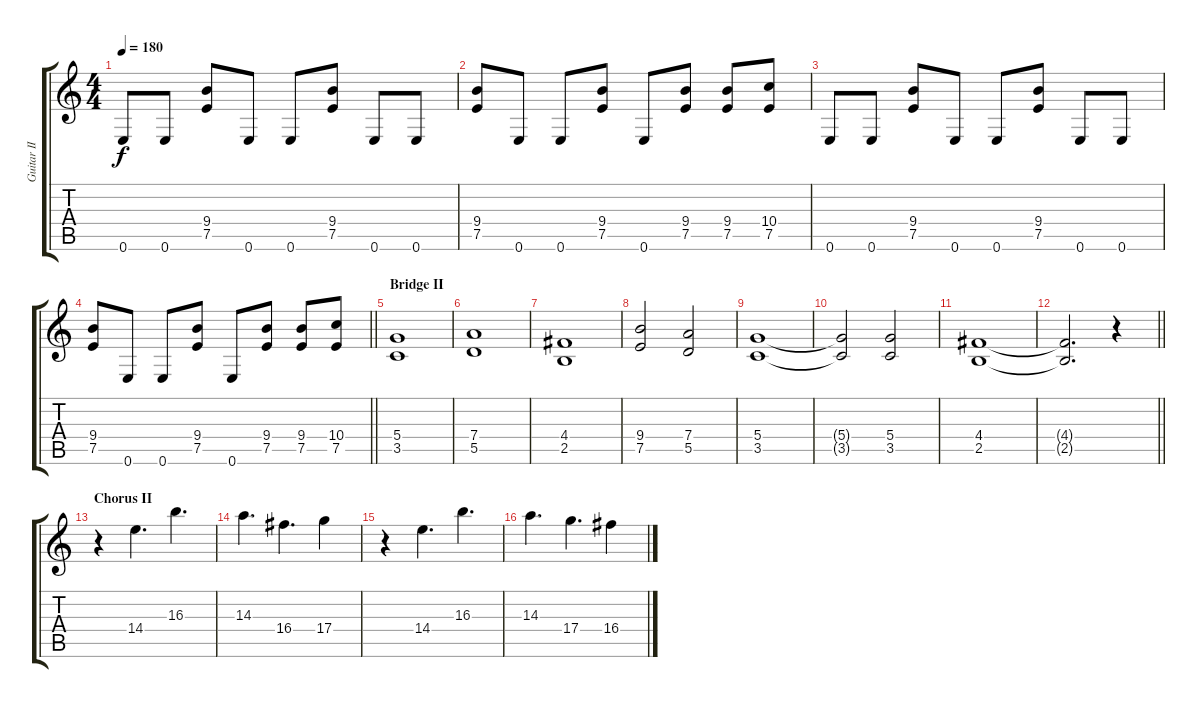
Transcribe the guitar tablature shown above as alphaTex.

\track ("Guitar II" "Guitar II") {instrument overdrivenguitar}
\staff {score tabs}
\tuning (E4 B3 G3 D3 A2 E2) {hide}
\ts (4 4)
\tempo 180
\clef g2
\ks c
0.6.8{dy f} 0.6.8 (9.4 7.5).8 0.6.8 0.6.8 (9.4 7.5).8 0.6.8 0.6.8 |
(9.4 7.5).8 0.6.8 0.6.8 (9.4 7.5).8 0.6.8 (9.4 7.5).8 (9.4 7.5).8 (10.4 7.5).8 |
0.6.8 0.6.8 (9.4 7.5).8 0.6.8 0.6.8 (9.4 7.5).8 0.6.8 0.6.8 |
\barLineRight lightlight
(9.4 7.5).8 0.6.8 0.6.8 (9.4 7.5).8 0.6.8 (9.4 7.5).8 (9.4 7.5).8 (10.4 7.5).8 |
\section ("" "Bridge II")
(5.4 3.5).1 |
(7.4 5.5).1 |
(4.4 2.5).1 |
(9.4 7.5).2 (7.4 5.5).2 |
(5.4 3.5).1 |
(5.4{t} 3.5{t}).2 (5.4 3.5).2 |
(4.4 2.5).1 |
\barLineRight lightlight
(4.4{t} 2.5{t}).2{d} r.4 |
\section ("" "Chorus II")
r.4 14.4.4{d} 16.3.4{d} |
14.3.4{d} 16.4.4{d} 17.4.4 |
r.4 14.4.4{d} 16.3.4{d} |
14.3.4{d} 17.4.4{d} 16.4.4
